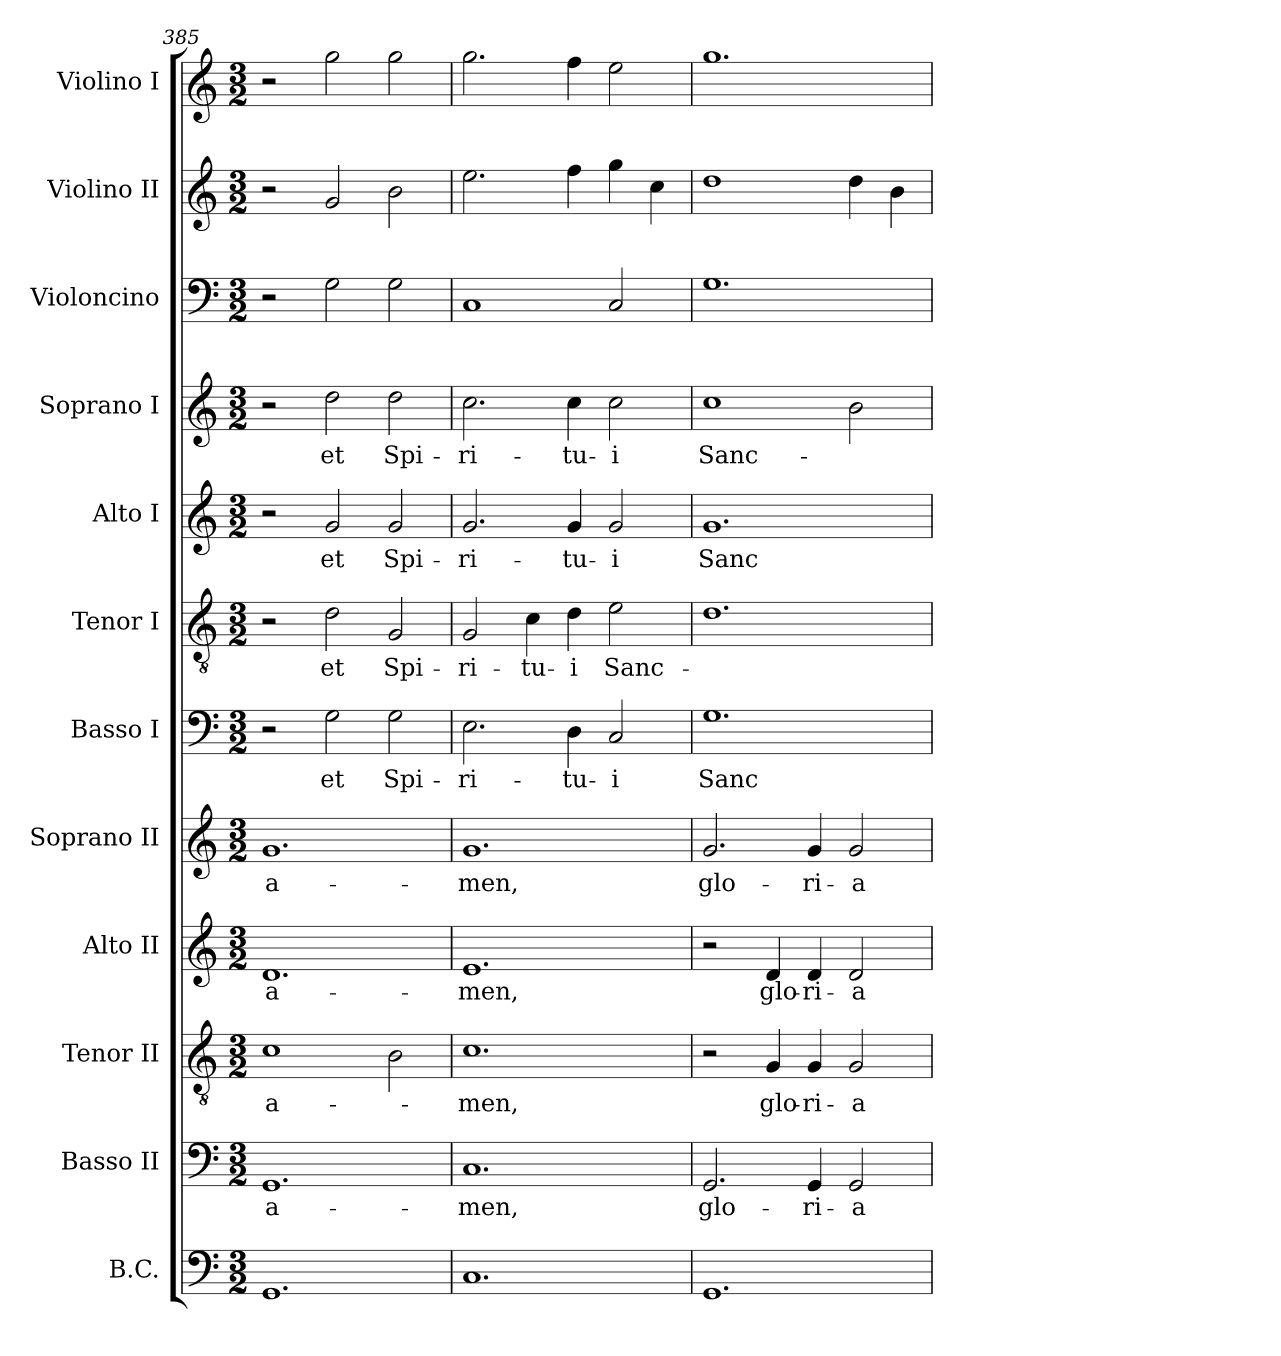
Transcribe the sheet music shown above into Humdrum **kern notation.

**kern	**kern	**text	**kern	**text	**kern	**text	**kern	**text	**kern	**text	**kern	**text	**kern	**text	**kern	**text	**kern	**kern	**kern
*part12	*part11	*part11	*part10	*part10	*part9	*part9	*part8	*part8	*part7	*part7	*part6	*part6	*part5	*part5	*part4	*part4	*part3	*part2	*part1
*staff12	*staff11	*staff11	*staff10	*staff10	*staff9	*staff9	*staff8	*staff8	*staff7	*staff7	*staff6	*staff6	*staff5	*staff5	*staff4	*staff4	*staff3	*staff2	*staff1
*I"B.C.	*I"Basso II	*	*I"Tenor II	*	*I"Alto II	*	*I"Soprano II	*	*I"Basso I	*	*I"Tenor I	*	*I"Alto I	*	*I"Soprano I	*	*I"Violoncino	*I"Violino II	*I"Violino I
*I'BC	*I'B 2	*	*I'T 2	*	*I'A 2	*	*I'S 2	*	*I'B 1	*	*I'T 1	*	*I'A 1	*	*I'S 1	*	*I'Vc.	*I'Vln. II	*I'Vln. I
*clefF4	*clefF4	*	*clefGv2	*	*clefG2	*	*clefG2	*	*clefF4	*	*clefGv2	*	*clefG2	*	*clefG2	*	*clefF4	*clefG2	*clefG2
*k[]	*k[]	*	*k[]	*	*k[]	*	*k[]	*	*k[]	*	*k[]	*	*k[]	*	*k[]	*	*k[]	*k[]	*k[]
*C:	*C:	*	*C:	*	*C:	*	*C:	*	*C:	*	*C:	*	*C:	*	*C:	*	*C:	*C:	*C:
*M3/2	*M3/2	*	*M3/2	*	*M3/2	*	*M3/2	*	*M3/2	*	*M3/2	*	*M3/2	*	*M3/2	*	*M3/2	*M3/2	*M3/2
=385	=385	=385	=385	=385	=385	=385	=385	=385	=385	=385	=385	=385	=385	=385	=385	=385	=385	=385	=385
*^	*	*	*	*	*	*	*	*	*	*	*	*	*	*	*	*	*	*	*
!	!	!	!LO:LY:b	!	!	!	!	!	!	!	!	!	!	!	!	!	!	!	!	!
!	!	!	!	!	!LO:LY:b	!	!	!	!	!	!	!	!	!	!	!	!	!	!	!
!	!	!	!	!	!	!	!LO:LY:b	!	!	!	!	!	!	!	!	!	!	!	!	!
!	!	!	!	!	!	!	!	!	!LO:LY:b	!	!	!	!	!	!	!	!	!	!	!
1.GG	2ryy	1.GG	a-	1c	a-	1.d	a-	1.g	a-	2r	.	2r	.	2r	.	2r	.	2r	2r	2r
!	!	!	!	!	!	!	!	!	!	!	!LO:LY:b	!	!	!	!	!	!	!	!	!
!	!	!	!	!	!	!	!	!	!	!	!	!	!LO:LY:b	!	!	!	!	!	!	!
!	!	!	!	!	!	!	!	!	!	!	!	!	!	!	!LO:LY:b	!	!	!	!	!
!	!	!	!	!	!	!	!	!	!	!	!	!	!	!	!	!	!LO:LY:b	!	!	!
.	2ryy	.	.	.	.	.	.	.	.	2G\	et	2d\	et	2g/	et	2dd\	et	2G\	2g/	2gg\
!	!	!	!	!	!	!	!	!	!	!	!LO:LY:b	!	!	!	!	!	!	!	!	!
!	!	!	!	!	!	!	!	!	!	!	!	!	!LO:LY:b	!	!	!	!	!	!	!
!	!	!	!	!	!	!	!	!	!	!	!	!	!	!	!LO:LY:b	!	!	!	!	!
!	!	!	!	!	!	!	!	!	!	!	!	!	!	!	!	!	!LO:LY:b	!	!	!
.	2ryy	.	.	2B\	.	.	.	.	.	2G\	Spi-	2G/	Spi-	2g/	Spi-	2dd\	Spi-	2G\	2b\	2gg\
*v	*v	*	*	*	*	*	*	*	*	*	*	*	*	*	*	*	*	*	*	*
=386	=386	=386	=386	=386	=386	=386	=386	=386	=386	=386	=386	=386	=386	=386	=386	=386	=386	=386	=386
*^	*	*	*	*	*	*	*	*	*	*	*	*	*	*	*	*	*	*	*
!	!	!	!LO:LY:b	!	!	!	!	!	!	!	!	!	!	!	!	!	!	!	!	!
*v	*v	*	*	*	*	*	*	*	*	*	*	*	*	*	*	*	*	*	*	*
*^	*	*	*	*	*	*	*	*	*	*	*	*	*	*	*	*	*	*	*
!	!	!	!	!	!LO:LY:b	!	!	!	!	!	!	!	!	!	!	!	!	!	!	!
*v	*v	*	*	*	*	*	*	*	*	*	*	*	*	*	*	*	*	*	*	*
*^	*	*	*	*	*	*	*	*	*	*	*	*	*	*	*	*	*	*	*
!	!	!	!	!	!	!	!LO:LY:b	!	!	!	!	!	!	!	!	!	!	!	!	!
*v	*v	*	*	*	*	*	*	*	*	*	*	*	*	*	*	*	*	*	*	*
*^	*	*	*	*	*	*	*	*	*	*	*	*	*	*	*	*	*	*	*
!	!	!	!	!	!	!	!	!	!LO:LY:b	!	!	!	!	!	!	!	!	!	!	!
*v	*v	*	*	*	*	*	*	*	*	*	*	*	*	*	*	*	*	*	*	*
*^	*	*	*	*	*	*	*	*	*	*	*	*	*	*	*	*	*	*	*
!	!	!	!	!	!	!	!	!	!	!	!LO:LY:b	!	!	!	!	!	!	!	!	!
*v	*v	*	*	*	*	*	*	*	*	*	*	*	*	*	*	*	*	*	*	*
*^	*	*	*	*	*	*	*	*	*	*	*	*	*	*	*	*	*	*	*
!	!	!	!	!	!	!	!	!	!	!	!	!	!LO:LY:b	!	!	!	!	!	!	!
*v	*v	*	*	*	*	*	*	*	*	*	*	*	*	*	*	*	*	*	*	*
*^	*	*	*	*	*	*	*	*	*	*	*	*	*	*	*	*	*	*	*
!	!	!	!	!	!	!	!	!	!	!	!	!	!	!	!LO:LY:b	!	!	!	!	!
*v	*v	*	*	*	*	*	*	*	*	*	*	*	*	*	*	*	*	*	*	*
*^	*	*	*	*	*	*	*	*	*	*	*	*	*	*	*	*	*	*	*
!	!	!	!	!	!	!	!	!	!	!	!	!	!	!	!	!	!LO:LY:b	!	!	!
*v	*v	*	*	*	*	*	*	*	*	*	*	*	*	*	*	*	*	*	*	*
1.C	1.C	-men,	1.c	-men,	1.e	-men,	1.g	-men,	2.E\	-ri-	2G/	-ri-	2.g/	-ri-	2.cc\	-ri-	1C	2.ee\	2.gg\
!	!	!	!	!	!	!	!	!	!	!	!	!LO:LY:b	!	!	!	!	!	!	!
.	.	.	.	.	.	.	.	.	.	.	4c\	-tu-	.	.	.	.	.	.	.
!	!	!	!	!	!	!	!	!	!	!LO:LY:b	!	!	!	!	!	!	!	!	!
!	!	!	!	!	!	!	!	!	!	!	!	!LO:LY:b	!	!	!	!	!	!	!
!	!	!	!	!	!	!	!	!	!	!	!	!	!	!LO:LY:b	!	!	!	!	!
!	!	!	!	!	!	!	!	!	!	!	!	!	!	!	!	!LO:LY:b	!	!	!
.	.	.	.	.	.	.	.	.	4D\	-tu-	4d\	-i	4g/	-tu-	4cc\	-tu-	.	4ff\	4ff\
!	!	!	!	!	!	!	!	!	!	!LO:LY:b	!	!	!	!	!	!	!	!	!
!	!	!	!	!	!	!	!	!	!	!	!	!LO:LY:b	!	!	!	!	!	!	!
!	!	!	!	!	!	!	!	!	!	!	!	!	!	!LO:LY:b	!	!	!	!	!
!	!	!	!	!	!	!	!	!	!	!	!	!	!	!	!	!LO:LY:b	!	!	!
.	.	.	.	.	.	.	.	.	2C/	-i	2e\	Sanc-	2g/	-i	2cc\	-i	2C/	4gg\	2ee\
.	.	.	.	.	.	.	.	.	.	.	.	.	.	.	.	.	.	4cc\	.
!!LO:PB:g=z
=387	=387	=387	=387	=387	=387	=387	=387	=387	=387	=387	=387	=387	=387	=387	=387	=387	=387	=387	=387
*^	*	*	*	*	*	*	*	*	*	*	*	*	*	*	*	*	*	*	*
!	!	!	!LO:LY:b	!	!	!	!	!	!	!	!	!	!	!	!	!	!	!	!	!
!	!	!	!	!	!	!	!	!	!LO:LY:b	!	!	!	!	!	!	!	!	!	!	!
!	!	!	!	!	!	!	!	!	!	!	!LO:LY:b	!	!	!	!	!	!	!	!	!
!	!	!	!	!	!	!	!	!	!	!	!	!	!	!	!LO:LY:b	!	!	!	!	!
!	!	!	!	!	!	!	!	!	!	!	!	!	!	!	!	!	!LO:LY:b	!	!	!
1.GG	2ryy	2.GG/	glo-	2r	.	2r	.	2.g/	glo-	1.G	Sanc-	1.d	.	1.g	Sanc-	1cc	Sanc-	1.G	1dd	1.gg
!	!	!	!	!	!LO:LY:b	!	!	!	!	!	!	!	!	!	!	!	!	!	!	!
!	!	!	!	!	!	!	!LO:LY:b	!	!	!	!	!	!	!	!	!	!	!	!	!
.	2ryy	.	.	4G/	glo-	4d/	glo-	.	.	.	.	.	.	.	.	.	.	.	.	.
!	!	!	!LO:LY:b	!	!	!	!	!	!	!	!	!	!	!	!	!	!	!	!	!
!	!	!	!	!	!LO:LY:b	!	!	!	!	!	!	!	!	!	!	!	!	!	!	!
!	!	!	!	!	!	!	!LO:LY:b	!	!	!	!	!	!	!	!	!	!	!	!	!
!	!	!	!	!	!	!	!	!	!LO:LY:b	!	!	!	!	!	!	!	!	!	!	!
.	.	4GG/	-ri-	4G/	-ri-	4d/	-ri-	4g/	-ri-	.	.	.	.	.	.	.	.	.	.	.
!	!	!	!LO:LY:b	!	!	!	!	!	!	!	!	!	!	!	!	!	!	!	!	!
!	!	!	!	!	!LO:LY:b	!	!	!	!	!	!	!	!	!	!	!	!	!	!	!
!	!	!	!	!	!	!	!LO:LY:b	!	!	!	!	!	!	!	!	!	!	!	!	!
!	!	!	!	!	!	!	!	!	!LO:LY:b	!	!	!	!	!	!	!	!	!	!	!
.	2ryy	2GG/	-a	2G/	-a	2d/	-a	2g/	-a	.	.	.	.	.	.	2b\	.	.	4dd\	.
.	.	.	.	.	.	.	.	.	.	.	.	.	.	.	.	.	.	.	4b\	.
*v	*v	*	*	*	*	*	*	*	*	*	*	*	*	*	*	*	*	*	*	*
=	=	=	=	=	=	=	=	=	=	=	=	=	=	=	=	=	=	=	=
*-	*-	*-	*-	*-	*-	*-	*-	*-	*-	*-	*-	*-	*-	*-	*-	*-	*-	*-	*-
